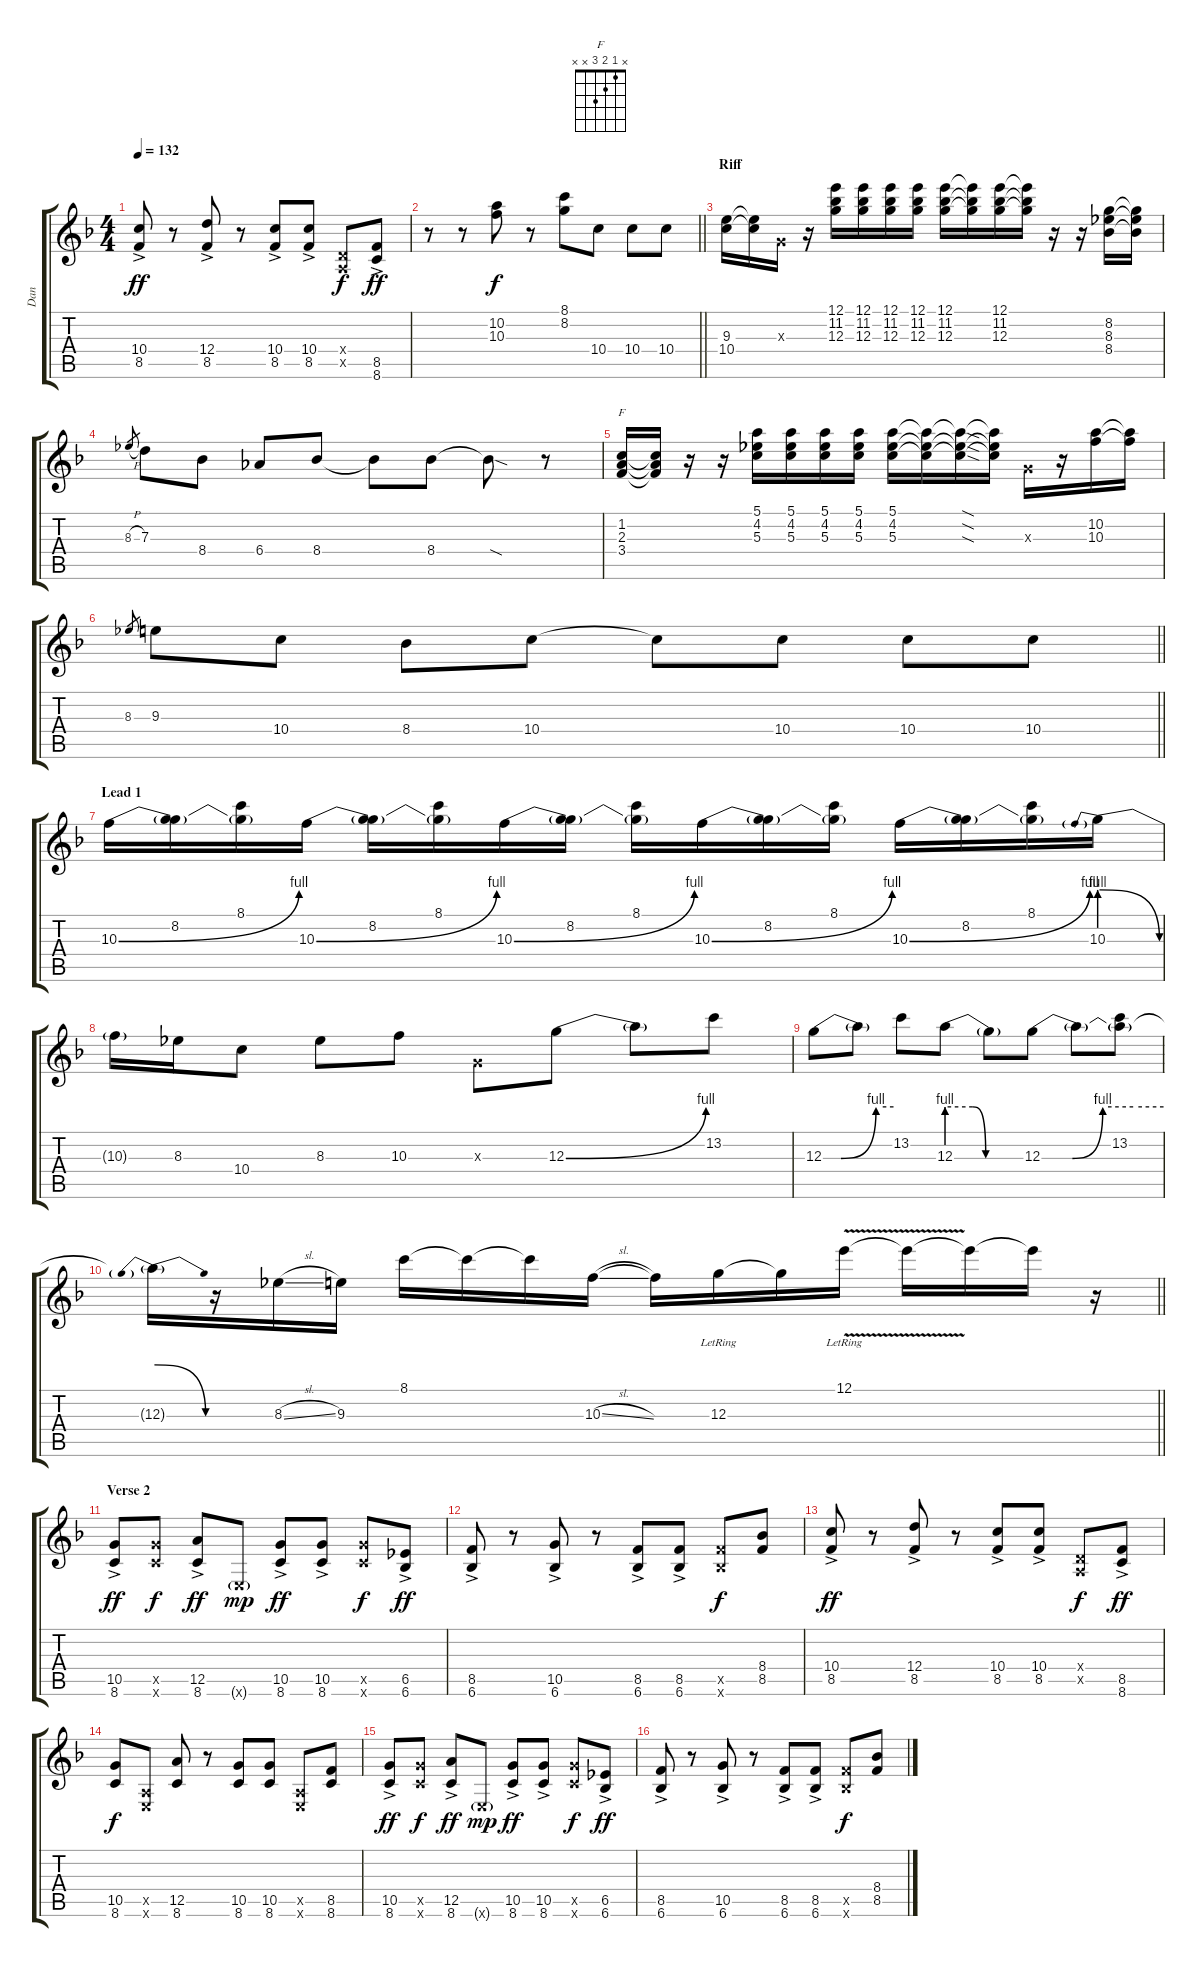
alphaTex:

\track ("Dan" "Dan") {instrument distortionguitar}
\staff {score tabs}
\tuning (E4 B3 G3 D3 A2 E2) {hide}
\chord ("F" x 1 2 3 x x)
\ts (4 4)
\tempo 132
\clef g2
\ks f
(10.4{ac} 8.5).8{dy ff} r.8 (12.4{ac} 8.5).8 r.8 (10.4{ac} 8.5).8 (10.4{ac} 8.5).8 (0.4{x} 0.5{x}).8{dy f} (8.5{ac} 8.6).8{dy ff} |
\barLineRight lightlight
r.8 r.8 (10.2 10.3).8{dy f} r.8 (8.1 8.2).8 10.4.8 10.4.8 10.4.8 |
\section ("" "Riff")
(9.3 10.4).16 (9.3{t} 10.4{t}).16 0.3{x}.16 r.16 (12.1 11.2 12.3).16 (12.1 11.2 12.3).16 (12.1 11.2 12.3).16 (12.1 11.2 12.3).16 (12.1 11.2 12.3).16 (12.1{t} 11.2{t} 12.3{t}).16 (12.1 11.2 12.3).16 (12.1{t} 11.2{t} 12.3{t}).16 r.16 r.16 (8.2 8.3 8.4).16 (8.2{t} 8.3{t} 8.4{t}).16 |
8.3{h}.8{gr} 7.3.8 8.4.8 6.4.8 8.4.8 8.4{t}.8 8.4.8 8.4{sod t}.8 r.8 |
(1.2 2.3 3.4).16{ch "F"} (1.2{t} 2.3{t} 3.4{t}).16 r.16 r.16 (5.1 4.2 5.3).16 (5.1 4.2 5.3).16 (5.1 4.2 5.3).16 (5.1 4.2 5.3).16 (5.1 4.2 5.3).16 (5.1{t} 4.2{t} 5.3{t}).16 (5.1{sod t} 4.2{sod t} 5.3{sod t}).16 (5.1{t} 4.2{t} 5.3{t}).16 0.3{x}.16 r.16 (10.2 10.3).16 (10.2{t} 10.3{t}).16 |
\barLineRight lightlight
8.3.8{gr} 9.3.8 10.4.8 8.4.8 10.4.8 10.4{t}.8 10.4.8 10.4.8 10.4.8 |
\section ("" "Lead 1")
10.3{be (bend 0 0 60 4)}.16 (8.2 10.3{t}).16 (8.1 10.3{t}).16 10.3{be (bend 0 0 60 4)}.16 (8.2 10.3{t}).16 (8.1 10.3{t}).16 10.3{be (bend 0 0 60 4)}.16 (8.2 10.3{t}).16 (8.1 10.3{t}).16 10.3{be (bend 0 0 60 4)}.16 (8.2 10.3{t}).16 (8.1 10.3{t}).16 10.3{be (bend 0 0 60 4)}.16 (8.2 10.3{t}).16 (8.1 10.3{t}).16 10.3{be (prebendrelease 0 4 60 0)}.16 |
10.3{t}.16 8.3.16 10.4.8 8.3.8 10.3.8 0.3{x}.8 12.3{be (bend 0 0 60 4)}.8 12.3{t}.8 13.2.8 |
12.3{be (custom 0 0 15 0 45 4 60 4)}.8 12.3{t}.8 13.2.8 12.3{be (custom 0 4 20 4 30 0 60 0)}.8 12.3{t}.8 12.3{be (custom 0 0 15 0 30 4 45 4 60 4)}.8 12.3{t}.8 (13.2 12.3{t}).8 |
\barLineRight lightlight
12.3{be (prebendrelease 0 4 60 0) t}.16 r.16 8.3{sl}.16 9.3.16 8.1.16 8.1{t}.16 8.1{t}.16 10.3{sl}.16 10.3{t}.16 12.3{lr}.16 12.3{t}.16 12.1{v lr}.16 12.1{t}.16 12.1{t}.16 12.1{t}.16 r.16 |
\section ("" "Verse 2")
(10.5{ac} 8.6{ac}).8{dy ff} (10.5{x} 8.6{x}).8{dy f} (12.5{ac} 8.6{ac}).8{dy ff} 0.6{g x}.8{dy mp} (10.5{ac} 8.6{ac}).8{dy ff} (10.5{ac} 8.6{ac}).8 (10.5{x} 8.6{x}).8{dy f} (6.5{ac} 6.6{ac}).8{dy ff} |
(8.5{ac} 6.6{ac}).8 r.8 (10.5{ac} 6.6{ac}).8 r.8 (8.5{ac} 6.6{ac}).8 (8.5{ac} 6.6{ac}).8 (8.5{x} 6.6{x}).8{dy f} (8.4 8.5).8 |
(10.4{ac} 8.5{ac}).8{dy ff} r.8 (12.4{ac} 8.5{ac}).8 r.8 (10.4{ac} 8.5{ac}).8 (10.4{ac} 8.5{ac}).8 (0.4{x} 0.5{x}).8{dy f} (8.5{ac} 8.6{ac}).8{dy ff} |
(10.5 8.6).8{dy f} (0.5{x} 0.6{x}).8 (12.5 8.6).8 r.8 (10.5 8.6).8 (10.5 8.6).8 (0.5{x} 0.6{x}).8 (8.5 8.6).8 |
(10.5{ac} 8.6{ac}).8{dy ff} (10.5{x} 8.6{x}).8{dy f} (12.5{ac} 8.6{ac}).8{dy ff} 0.6{g x}.8{dy mp} (10.5{ac} 8.6{ac}).8{dy ff} (10.5{ac} 8.6{ac}).8 (10.5{x} 8.6{x}).8{dy f} (6.5{ac} 6.6{ac}).8{dy ff} |
(8.5{ac} 6.6{ac}).8 r.8 (10.5{ac} 6.6{ac}).8 r.8 (8.5{ac} 6.6{ac}).8 (8.5{ac} 6.6{ac}).8 (8.5{x} 6.6{x}).8{dy f} (8.4 8.5).8
